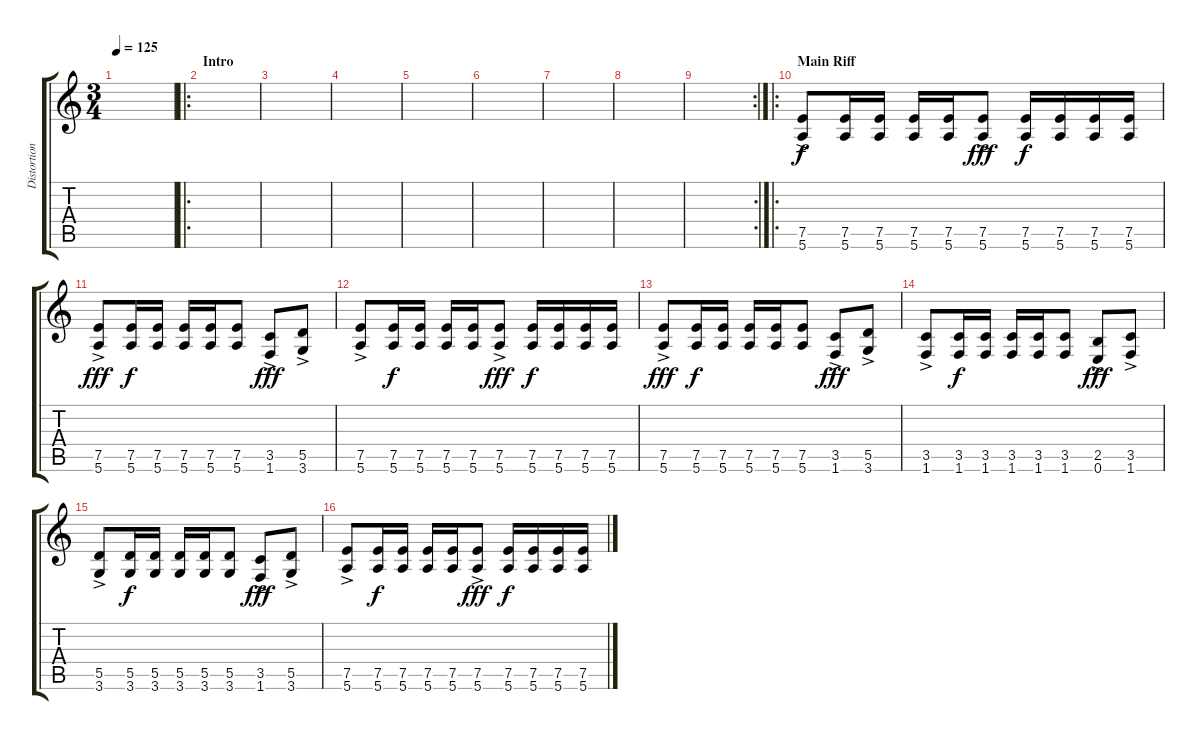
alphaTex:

\track ("Distortion" "Distortion") {instrument distortionguitar}
\staff {score tabs}
\tuning (E4 B3 G3 D3 A2 E2) {hide}
\ts (3 4)
\tempo 125
\clef g2
\ks c
|
\ro
\section ("" "Intro")
|
|
|
|
|
|
|
\rc 2
|
\ro
\section ("" "Main Riff")
(7.5{ac} 5.6).8 (7.5 5.6).16{dy f} (7.5 5.6).16 (7.5 5.6).16 (7.5 5.6).16 (7.5{ac} 5.6).8{dy fff} (7.5 5.6).16{dy f} (7.5 5.6).16 (7.5 5.6).16 (7.5 5.6).16 |
(7.5{ac} 5.6).8{dy fff} (7.5 5.6).16{dy f} (7.5 5.6).16 (7.5 5.6).16 (7.5 5.6).16 (7.5 5.6).8 (3.5 1.6{ac}).8{dy fff} (5.5 3.6{ac}).8 |
(7.5{ac} 5.6).8 (7.5 5.6).16{dy f} (7.5 5.6).16 (7.5 5.6).16 (7.5 5.6).16 (7.5{ac} 5.6).8{dy fff} (7.5 5.6).16{dy f} (7.5 5.6).16 (7.5 5.6).16 (7.5 5.6).16 |
(7.5{ac} 5.6).8{dy fff} (7.5 5.6).16{dy f} (7.5 5.6).16 (7.5 5.6).16 (7.5 5.6).16 (7.5 5.6).8 (3.5 1.6{ac}).8{dy fff} (5.5 3.6{ac}).8 |
(3.5{ac} 1.6).8 (3.5 1.6).16{dy f} (3.5 1.6).16 (3.5 1.6).16 (3.5 1.6).16 (3.5 1.6).8 (2.5{ac} 0.6).8{dy fff} (3.5{ac} 1.6).8 |
(5.5{ac} 3.6).8 (5.5 3.6).16{dy f} (5.5 3.6).16 (5.5 3.6).16 (5.5 3.6).16 (5.5 3.6).8 (3.5{ac} 1.6).8{dy fff} (5.5{ac} 3.6).8 |
(7.5{ac} 5.6).8 (7.5 5.6).16{dy f} (7.5 5.6).16 (7.5 5.6).16 (7.5 5.6).16 (7.5{ac} 5.6).8{dy fff} (7.5 5.6).16{dy f} (7.5 5.6).16 (7.5 5.6).16 (7.5 5.6).16
